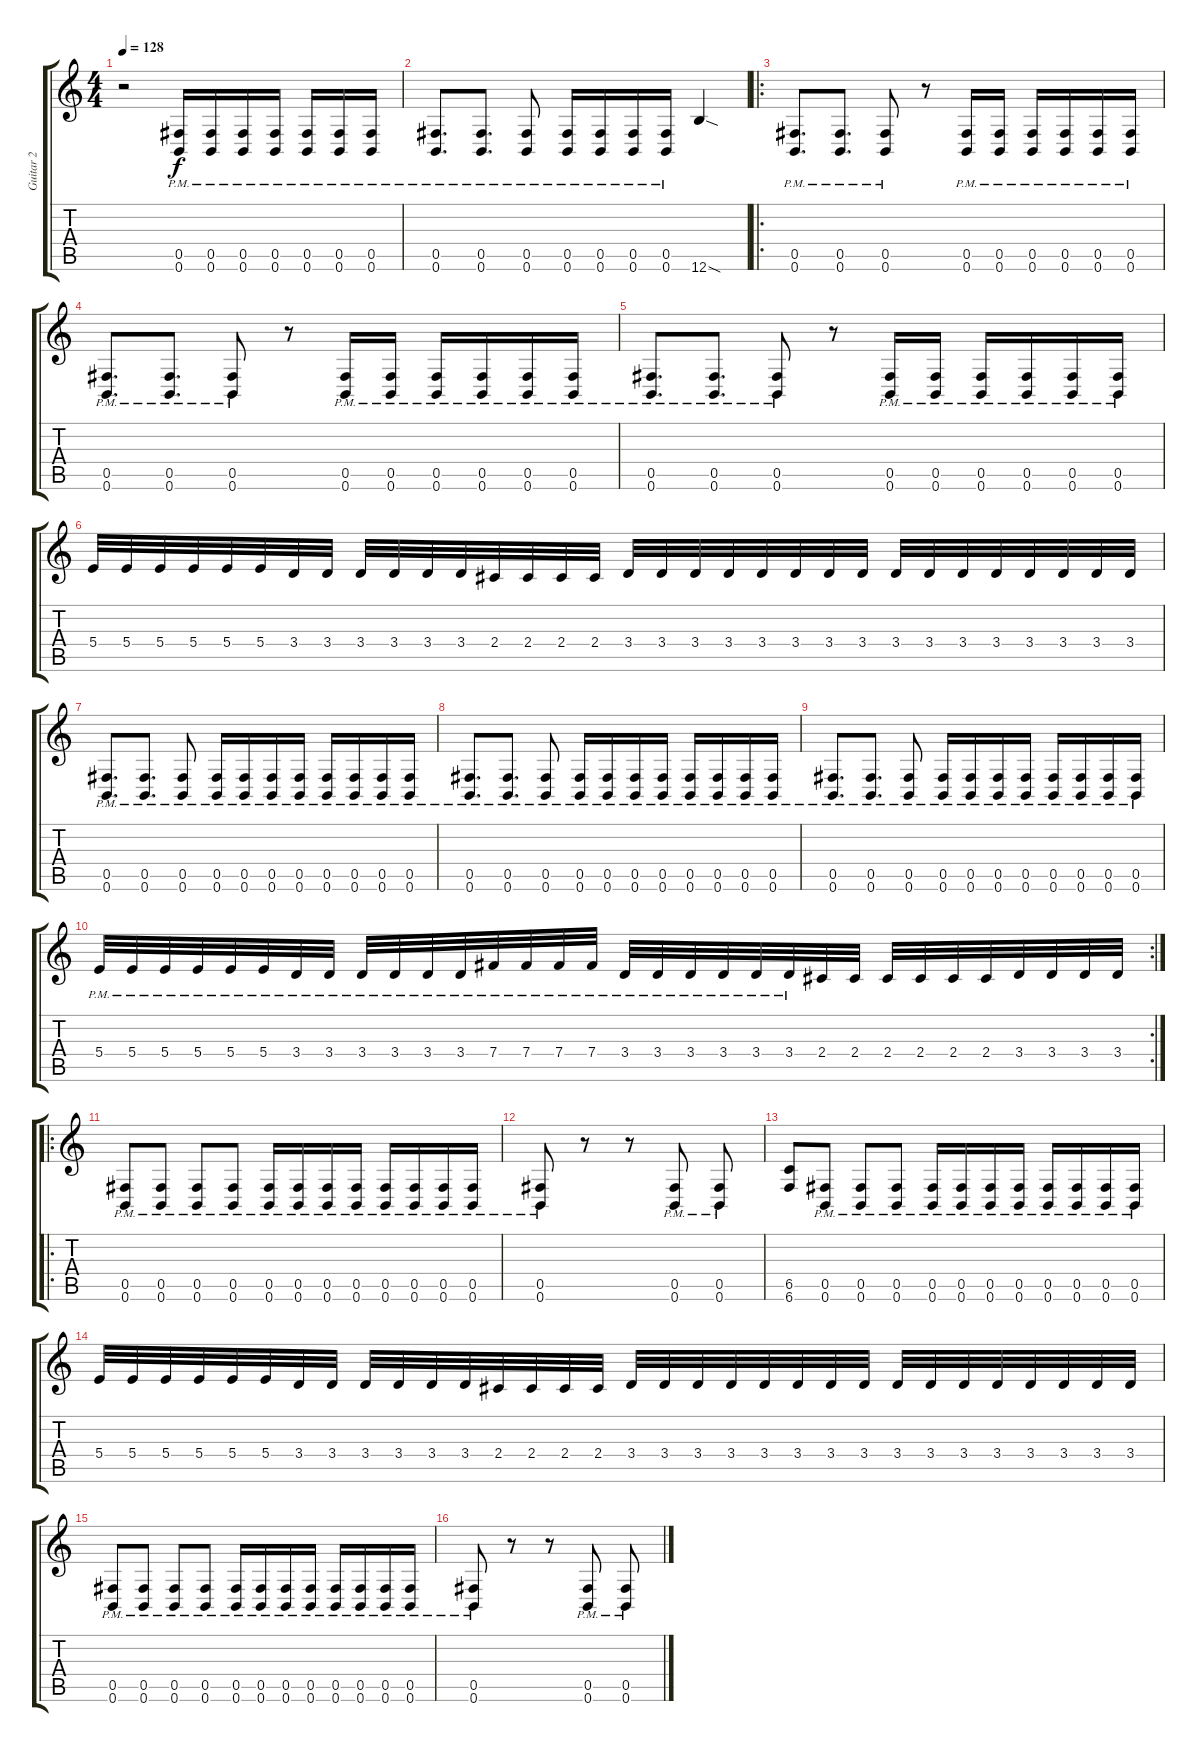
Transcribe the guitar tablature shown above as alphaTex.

\track ("Guitar 2" "Guitar 2") {instrument overdrivenguitar}
\staff {score tabs}
\tuning (Db4 Ab3 E3 B2 Gb2 B1) {hide}
\ts (4 4)
\tempo 128
\clef g2
\ks c
r.2{dy f} (0.5{pm} 0.6{pm}).16 (0.5{pm} 0.6{pm}).16 (0.5{pm} 0.6{pm}).16 (0.5{pm} 0.6{pm}).16 (0.5{pm} 0.6{pm}).16 (0.5{pm} 0.6{pm}).16 (0.5{pm} 0.6{pm}).16 |
(0.5{pm} 0.6{pm}).8{d} (0.5{pm} 0.6{pm}).8{d} (0.5{pm} 0.6{pm}).8 (0.5{pm} 0.6{pm}).16 (0.5{pm} 0.6{pm}).16 (0.5{pm} 0.6{pm}).16 (0.5{pm} 0.6{pm}).16 12.6{sod}.4 |
\ro
(0.5{pm} 0.6{pm}).8{d} (0.5{pm} 0.6{pm}).8{d} (0.5{pm} 0.6{pm}).8 r.8 (0.5{pm} 0.6{pm}).16 (0.5{pm} 0.6{pm}).16 (0.5{pm} 0.6{pm}).16 (0.5{pm} 0.6{pm}).16 (0.5{pm} 0.6{pm}).16 (0.5{pm} 0.6{pm}).16 |
(0.5{pm} 0.6{pm}).8{d} (0.5{pm} 0.6{pm}).8{d} (0.5{pm} 0.6{pm}).8 r.8 (0.5{pm} 0.6{pm}).16 (0.5{pm} 0.6{pm}).16 (0.5{pm} 0.6{pm}).16 (0.5{pm} 0.6{pm}).16 (0.5{pm} 0.6{pm}).16 (0.5{pm} 0.6{pm}).16 |
(0.5{pm} 0.6{pm}).8{d} (0.5{pm} 0.6{pm}).8{d} (0.5{pm} 0.6{pm}).8 r.8 (0.5{pm} 0.6{pm}).16 (0.5{pm} 0.6{pm}).16 (0.5{pm} 0.6{pm}).16 (0.5{pm} 0.6{pm}).16 (0.5{pm} 0.6{pm}).16 (0.5{pm} 0.6{pm}).16 |
5.4.32 5.4.32 5.4.32 5.4.32 5.4.32 5.4.32 3.4.32 3.4.32 3.4.32 3.4.32 3.4.32 3.4.32 2.4.32 2.4.32 2.4.32 2.4.32 3.4.32 3.4.32 3.4.32 3.4.32 3.4.32 3.4.32 3.4.32 3.4.32 3.4.32 3.4.32 3.4.32 3.4.32 3.4.32 3.4.32 3.4.32 3.4.32 |
(0.5{pm} 0.6{pm}).8{d} (0.5{pm} 0.6{pm}).8{d} (0.5{pm} 0.6{pm}).8 (0.5{pm} 0.6{pm}).16 (0.5{pm} 0.6{pm}).16 (0.5{pm} 0.6{pm}).16 (0.5{pm} 0.6{pm}).16 (0.5{pm} 0.6{pm}).16 (0.5{pm} 0.6{pm}).16 (0.5{pm} 0.6{pm}).16 (0.5{pm} 0.6{pm}).16 |
(0.5{pm} 0.6{pm}).8{d} (0.5{pm} 0.6{pm}).8{d} (0.5{pm} 0.6{pm}).8 (0.5{pm} 0.6{pm}).16 (0.5{pm} 0.6{pm}).16 (0.5{pm} 0.6{pm}).16 (0.5{pm} 0.6{pm}).16 (0.5{pm} 0.6{pm}).16 (0.5{pm} 0.6{pm}).16 (0.5{pm} 0.6{pm}).16 (0.5{pm} 0.6{pm}).16 |
(0.5{pm} 0.6{pm}).8{d} (0.5{pm} 0.6{pm}).8{d} (0.5{pm} 0.6{pm}).8 (0.5{pm} 0.6{pm}).16 (0.5{pm} 0.6{pm}).16 (0.5{pm} 0.6{pm}).16 (0.5{pm} 0.6{pm}).16 (0.5{pm} 0.6{pm}).16 (0.5{pm} 0.6{pm}).16 (0.5{pm} 0.6{pm}).16 (0.5{pm} 0.6{pm}).16 |
\rc 2
5.4{pm}.32 5.4{pm}.32 5.4{pm}.32 5.4{pm}.32 5.4{pm}.32 5.4{pm}.32 3.4{pm}.32 3.4{pm}.32 3.4{pm}.32 3.4{pm}.32 3.4{pm}.32 3.4{pm}.32 7.4{pm}.32 7.4{pm}.32 7.4{pm}.32 7.4{pm}.32 3.4{pm}.32 3.4{pm}.32 3.4{pm}.32 3.4{pm}.32 3.4{pm}.32 3.4{pm}.32 2.4.32 2.4.32 2.4.32 2.4.32 2.4.32 2.4.32 3.4.32 3.4.32 3.4.32 3.4.32 |
\ro
(0.5{pm} 0.6{pm}).8 (0.5{pm} 0.6{pm}).8 (0.5{pm} 0.6{pm}).8 (0.5{pm} 0.6{pm}).8 (0.5{pm} 0.6{pm}).16 (0.5{pm} 0.6{pm}).16 (0.5{pm} 0.6{pm}).16 (0.5{pm} 0.6{pm}).16 (0.5{pm} 0.6{pm}).16 (0.5{pm} 0.6{pm}).16 (0.5{pm} 0.6{pm}).16 (0.5{pm} 0.6{pm}).16 |
(0.5{pm} 0.6{pm}).8 r.8 r.8 (0.5{pm} 0.6{pm}).8 (0.5{pm} 0.6{pm}).8 |
(6.5 6.6).8 (0.5{pm} 0.6{pm}).8 (0.5{pm} 0.6{pm}).8 (0.5{pm} 0.6{pm}).8 (0.5{pm} 0.6{pm}).16 (0.5{pm} 0.6{pm}).16 (0.5{pm} 0.6{pm}).16 (0.5{pm} 0.6{pm}).16 (0.5{pm} 0.6{pm}).16 (0.5{pm} 0.6{pm}).16 (0.5{pm} 0.6{pm}).16 (0.5{pm} 0.6{pm}).16 |
5.4.32 5.4.32 5.4.32 5.4.32 5.4.32 5.4.32 3.4.32 3.4.32 3.4.32 3.4.32 3.4.32 3.4.32 2.4.32 2.4.32 2.4.32 2.4.32 3.4.32 3.4.32 3.4.32 3.4.32 3.4.32 3.4.32 3.4.32 3.4.32 3.4.32 3.4.32 3.4.32 3.4.32 3.4.32 3.4.32 3.4.32 3.4.32 |
(0.5{pm} 0.6{pm}).8 (0.5{pm} 0.6{pm}).8 (0.5{pm} 0.6{pm}).8 (0.5{pm} 0.6{pm}).8 (0.5{pm} 0.6{pm}).16 (0.5{pm} 0.6{pm}).16 (0.5{pm} 0.6{pm}).16 (0.5{pm} 0.6{pm}).16 (0.5{pm} 0.6{pm}).16 (0.5{pm} 0.6{pm}).16 (0.5{pm} 0.6{pm}).16 (0.5{pm} 0.6{pm}).16 |
(0.5{pm} 0.6{pm}).8 r.8 r.8 (0.5{pm} 0.6{pm}).8 (0.5{pm} 0.6{pm}).8
